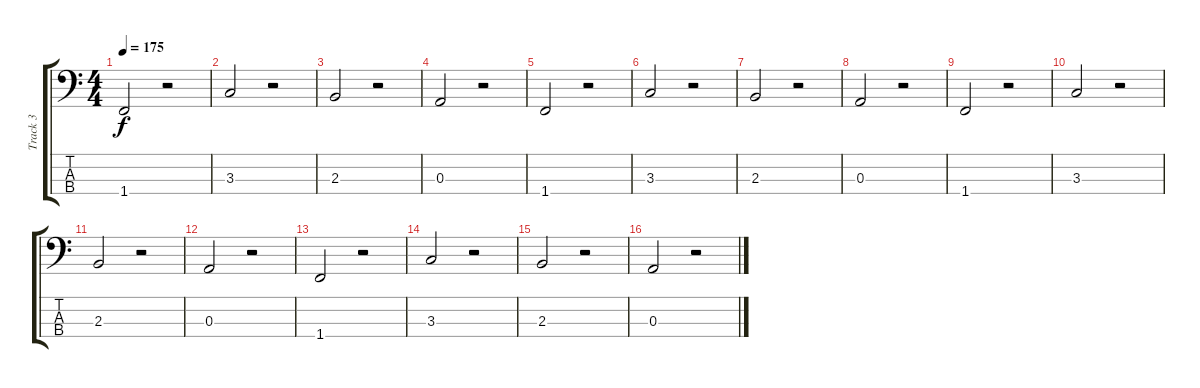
\track ("Track 3" "Track 3") {instrument electricbassfinger}
\staff {score tabs}
\tuning (G2 D2 A1 E1) {hide}
\ts (4 4)
\tempo 175
\clef f4
\ks c
1.4.2{dy f} r.2 |
3.3.2 r.2 |
2.3.2 r.2 |
0.3.2 r.2 |
1.4.2 r.2 |
3.3.2 r.2 |
2.3.2 r.2 |
0.3.2 r.2 |
1.4.2 r.2 |
3.3.2 r.2 |
2.3.2 r.2 |
0.3.2 r.2 |
1.4.2 r.2 |
3.3.2 r.2 |
2.3.2 r.2 |
0.3.2 r.2
